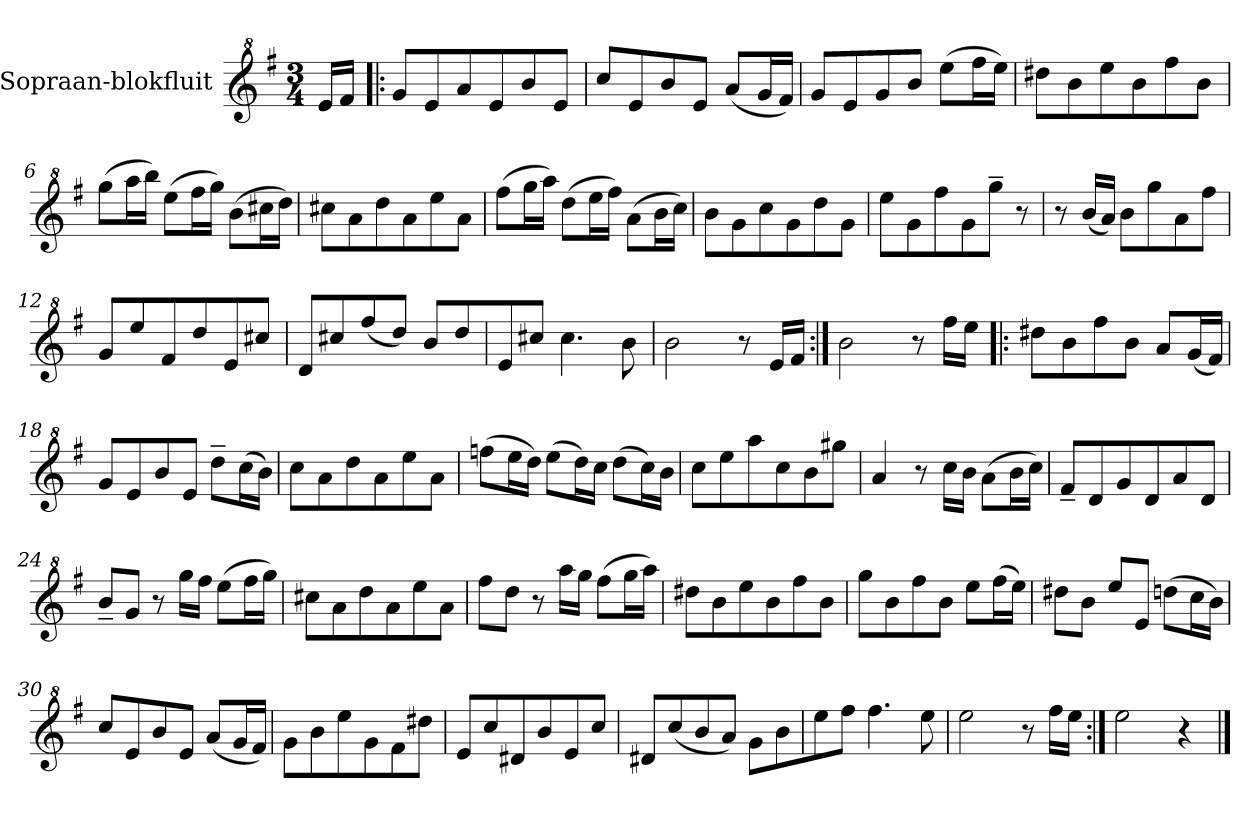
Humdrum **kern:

**kern
*part1
*staff1
*I"Sopraan-blokfluit
*I'S. Blf.
*clefG^2
*k[f#]
*M3/4
=1
16ee/LL
16ff#/JJ
=2!|:
8gg/L
8ee/
8aa/
8ee/
8bb/
8ee/J
=3
8ccc/L
8ee/
8bb/
8ee/J
(<8aa/L
16gg/L
16ff#/JJ)
=4
8gg/L
8ee/
8gg/
8bb/J
(>8eee\L
16fff#\L
16eee\JJ)
=5
8ddd#X\L
8bb\
8eee\
8bb\
8fff#\
8bb\J
!!LO:LB:g=z
=6
(>8ggg\L
16aaa\L
16bbb\JJ)
(>8eee\L
16fff#\L
16ggg\JJ)
(>8bb\L
16ccc#X\L
16ddd\JJ)
=7
8ccc#X\L
8aa\
8ddd\
8aa\
8eee\
8aa\J
=8
(>8fff#\L
16ggg\L
16aaa\JJ)
(>8ddd\L
16eee\L
16fff#\JJ)
(>8aa\L
16bb\L
16ccc\JJ)
=9
8bb\L
8gg\
8ccc\
8gg\
8ddd\
8gg\J
=10
8eee\L
8gg\
8fff#\
8gg\
8ggg~\J
8r
!!LO:LB:g=z
=11
8r
(<16bb/LL
16aa/JJ)
8bb\L
8ggg\
8aa\
8fff#\J
=12
8gg/L
8eee/
8ff#/
8ddd/
8ee/
8ccc#X/J
=13
8dd/L
8ccc#X/
(<8fff#/
8ddd/J)
8bb/L
8ddd/
=14
8ee/
8ccc#X/J
4.ccc#\
8bb\
=15
2bb\
8r
16ee/LL
16ff#/JJ
=16:|!
2bb\
8r
16fff#\LL
16eee\JJ
!!LO:LB:g=z
=17!|:
8ddd#X\L
8bb\
8fff#\
8bb\J
8aa/L
(<16gg/L
16ff#/JJ)
=18
8gg/L
8ee/
8bb/
8ee/J
8ddd~\L
(>16ccc\L
16bb\JJ)
=19
8ccc\L
8aa\
8ddd\
8aa\
8eee\
8aa\J
=20
(>8fffn\L
16eee\L
16ddd\JJ)
(>8eee\L
16ddd\L)
16ccc\JJ
(>8ddd\L
16ccc\L)
16bb\JJ
=21
8ccc\L
8eee\
8aaa\
8ccc\
8bb\
8ggg#X\J
!!LO:LB:g=z
=22
4aa/
8r
16ccc\LL
16bb\JJ
(>8aa\L
16bb\L
16ccc\JJ)
=23
8ff#~/L
8dd/
8gg/
8dd/
8aa/
8dd/J
=24
8bb~/L
8gg/J
8r
16ggg\LL
16fff#\JJ
(>8eee\L
16fff#\L
16ggg\JJ)
=25
8ccc#X\L
8aa\
8ddd\
8aa\
8eee\
8aa\J
=26
8fff#\L
8ddd\J
8r
16aaa\LL
16ggg\JJ
(>8fff#\L
16ggg\L
16aaa\JJ)
!!LO:LB:g=z
=27
8ddd#X\L
8bb\
8eee\
8bb\
8fff#\
8bb\J
=28
8ggg\L
8bb\
8fff#\
8bb\J
8eee\L
(>16fff#\L
16eee\JJ)
=29
8ddd#X\L
8bb\J
8eee/L
8ee/J
(>8dddn\L
16ccc\L
16bb\JJ)
=30
8ccc/L
8ee/
8bb/
8ee/J
(<8aa/L
16gg/L
16ff#/JJ)
!!LO:LB:g=z
=31
8gg\L
8bb\
8eee\
8gg\
8ff#\
8ddd#X\J
=32
8ee/L
8ccc/
8dd#X/
8bb/
8ee/
8ccc/J
=33
8dd#X/L
(<8ccc/
8bb/
8aa/J)
8gg\L
8bb\
=34
8eee\
8fff#\J
4.fff#\
8eee\
=35
2eee\
8r
16fff#\LL
16eee\JJ
=36:|!
2eee\
4r
==
*-
